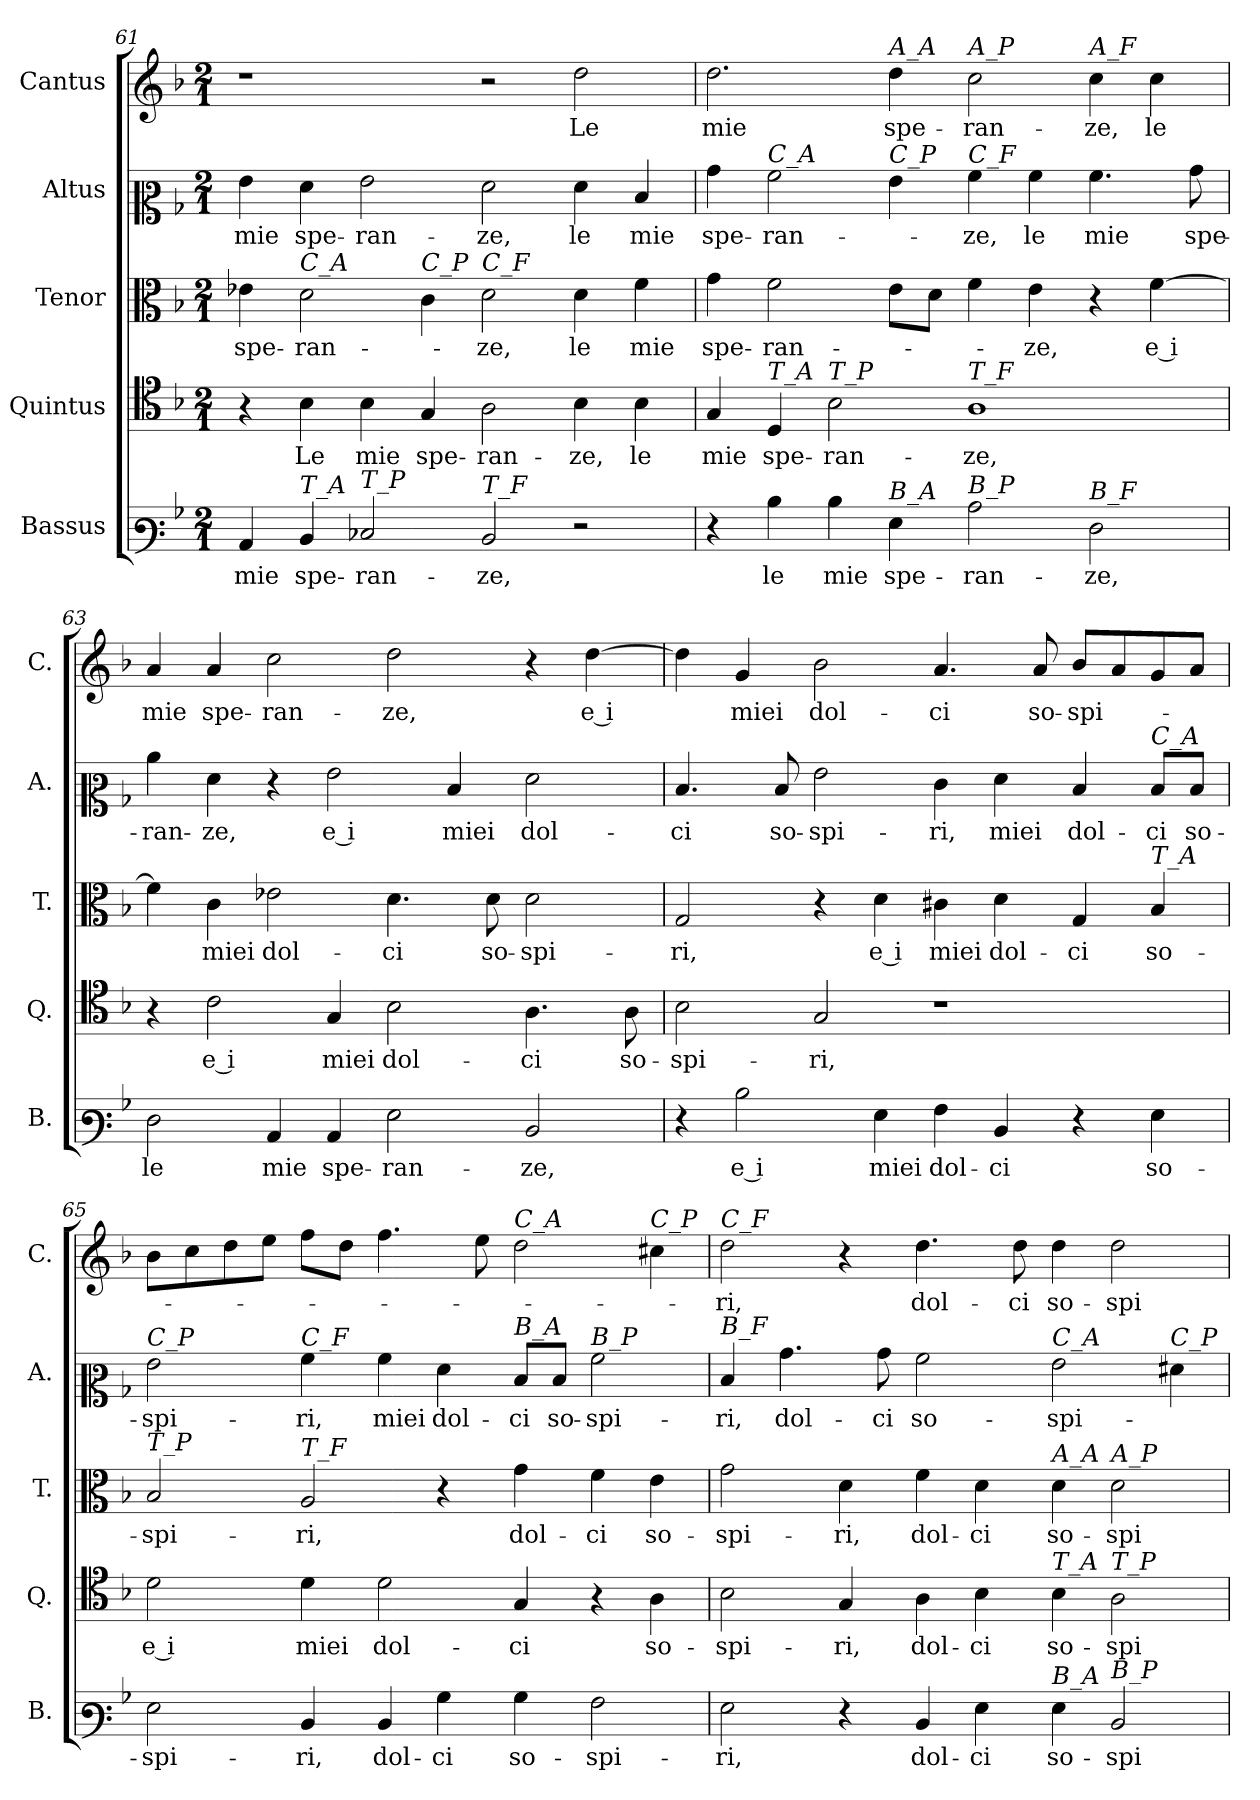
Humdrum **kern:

**kern	**text	**kern	**text	**kern	**text	**kern	**text	**kern	**text
*part5	*part5	*part4	*part4	*part3	*part3	*part2	*part2	*part1	*part1
*staff5	*staff5	*staff4	*staff4	*staff3	*staff3	*staff2	*staff2	*staff1	*staff1
*I"Bassus	*	*I"Quintus	*	*I"Tenor	*	*I"Altus	*	*I"Cantus	*
*I'B.	*	*I'Q.	*	*I'T.	*	*I'A.	*	*I'C.	*
!!LO:LB:g=z
*clefF3	*	*clefC4	*	*clefC3	*	*clefC2	*	*clefG2	*
*k[b-]	*	*k[b-]	*	*k[b-]	*	*k[b-]	*	*k[b-]	*
*M2/1	*	*M2/1	*	*M2/1	*	*M2/1	*	*M2/1	*
=61	=61	=61	=61	=61	=61	=61	=61	=61	=61
!	!LO:LY:b	!	!	!	!LO:LY:b	!	!LO:LY:b	!	!
4C/	mie	4r	.	4e-X\	spe-	4g\	mie	1r	.
!	!	!	!	!LO:TX:a:i:t=C_A	!	!	!	!	!
!LO:TX:a:i:t=T_A	!	!	!	!	!	!	!	!	!
!	!LO:LY:b	!	!LO:LY:b	!	!LO:LY:b	!	!LO:LY:b	!	!
4D/	spe-	4B-\	Le	2d\	-ran-	4f\	spe-	.	.
!LO:TX:a:i:t=T_P	!	!	!	!	!	!	!	!	!
!	!LO:LY:b	!	!LO:LY:b	!	!	!	!LO:LY:b	!	!
2E-X/	-ran-	4B-\	mie	.	.	2g\	-ran-	.	.
!	!	!	!	!LO:TX:a:i:t=C_P	!	!	!	!	!
!	!	!	!LO:LY:b	!	!	!	!	!	!
.	.	4G/	spe-	4c\	.	.	.	.	.
!	!	!	!	!LO:TX:a:i:t=C_F	!	!	!	!	!
!LO:TX:a:i:t=T_F	!	!	!	!	!	!	!	!	!
!	!LO:LY:b	!	!LO:LY:b	!	!LO:LY:b	!	!LO:LY:b	!	!
2D/	-ze,	2A\	-ran-	2d\	-ze,	2f\	-ze,	2r	.
!	!	!	!LO:LY:b	!	!LO:LY:b	!	!LO:LY:b	!	!LO:LY:b
2r	.	4B-\	-ze,	4d\	le	4f\	le	2dd\	Le
!	!	!	!LO:LY:b	!	!LO:LY:b	!	!LO:LY:b	!	!
.	.	4B-\	le	4f\	mie	4d/	mie	.	.
=62	=62	=62	=62	=62	=62	=62	=62	=62	=62
!	!	!	!LO:LY:b	!	!LO:LY:b	!	!LO:LY:b	!	!LO:LY:b
4r	.	4G/	mie	4g\	spe-	4b-\	spe-	2.dd\	mie
!	!	!	!	!	!	!LO:TX:a:i:t=C_A	!	!	!
!	!	!LO:TX:a:i:t=T_A	!	!	!	!	!	!	!
!	!LO:LY:b	!	!LO:LY:b	!	!LO:LY:b	!	!LO:LY:b	!	!
4d\	le	4D/	spe-	2f\	-ran-	2a\	-ran-	.	.
!	!	!LO:TX:a:i:t=T_P	!	!	!	!	!	!	!
!	!LO:LY:b	!	!LO:LY:b	!	!	!	!	!	!
4d\	mie	2B-\	-ran-	.	.	.	.	.	.
!	!	!	!	!	!	!	!	!LO:TX:a:i:t=A_A	!
!	!	!	!	!	!	!LO:TX:a:i:t=C_P	!	!	!
!LO:TX:a:i:t=B_A	!	!	!	!	!	!	!	!	!
!	!LO:LY:b	!	!	!	!	!	!	!	!LO:LY:b
4G\	spe-	.	.	8e\L	.	4g\	.	4dd\	spe-
.	.	.	.	8d\J	.	.	.	.	.
!	!	!	!	!	!	!	!	!LO:TX:a:i:t=A_P	!
!	!	!	!	!	!	!LO:TX:a:i:t=C_F	!	!	!
!	!	!LO:TX:a:i:t=T_F	!	!	!	!	!	!	!
!LO:TX:a:i:t=B_P	!	!	!	!	!	!	!	!	!
!	!LO:LY:b	!	!LO:LY:b	!	!	!	!LO:LY:b	!	!LO:LY:b
2c\	-ran-	1A	-ze,	4f\	.	4a\	-ze,	2cc\	-ran-
!	!	!	!	!	!LO:LY:b	!	!LO:LY:b	!	!
.	.	.	.	4e\	-ze,	4a\	le	.	.
!	!	!	!	!	!	!	!	!LO:TX:a:i:t=A_F	!
!LO:TX:a:i:t=B_F	!	!	!	!	!	!	!	!	!
!	!LO:LY:b	!	!	!	!	!	!LO:LY:b	!	!LO:LY:b
2F\	-ze,	.	.	4r	.	4.a\	mie	4cc\	-ze,
!	!	!	!	!	!LO:LY:b	!	!	!	!LO:LY:b
.	.	.	.	[4f\	e i	.	.	4cc\	le
!	!	!	!	!	!	!	!LO:LY:b	!	!
.	.	.	.	.	.	8b-\	spe-	.	.
=63	=63	=63	=63	=63	=63	=63	=63	=63	=63
!	!LO:LY:b	!	!	!	!	!	!LO:LY:b	!	!LO:LY:b
2F\	le	4r	.	4f\]	.	4cc\	-ran-	4a/	mie
!	!	!	!LO:LY:b	!	!LO:LY:b	!	!LO:LY:b	!	!LO:LY:b
.	.	2c\	e i	4c\	miei	4f\	-ze,	4a/	spe-
!	!LO:LY:b	!	!	!	!LO:LY:b	!	!	!	!LO:LY:b
4C/	mie	.	.	2e-X\	dol-	4r	.	2cc\	-ran-
!	!LO:LY:b	!	!LO:LY:b	!	!	!	!LO:LY:b	!	!
4C/	spe-	4G/	miei	.	.	2g\	e i	.	.
!	!LO:LY:b	!	!LO:LY:b	!	!LO:LY:b	!	!	!	!LO:LY:b
2G\	-ran-	2B-\	dol-	4.d\	-ci	.	.	2dd\	-ze,
!	!	!	!	!	!	!	!LO:LY:b	!	!
.	.	.	.	.	.	4d/	miei	.	.
!	!	!	!	!	!LO:LY:b	!	!	!	!
.	.	.	.	8d\	so-	.	.	.	.
!	!LO:LY:b	!	!LO:LY:b	!	!LO:LY:b	!	!LO:LY:b	!	!
2D/	-ze,	4.A\	-ci	2d\	-spi-	2f\	dol-	4r	.
!	!	!	!	!	!	!	!	!	!LO:LY:b
.	.	.	.	.	.	.	.	[4dd\	e i
!	!	!	!LO:LY:b	!	!	!	!	!	!
.	.	8A\	so-	.	.	.	.	.	.
!!LO:PB:g=z
=64	=64	=64	=64	=64	=64	=64	=64	=64	=64
!	!	!	!LO:LY:b	!	!LO:LY:b	!	!LO:LY:b	!	!
4r	.	2B-\	-spi-	2G/	-ri,	4.d/	-ci	4dd\]	.
!	!LO:LY:b	!	!	!	!	!	!	!	!LO:LY:b
2d\	e i	.	.	.	.	.	.	4g/	miei
!	!	!	!	!	!	!	!LO:LY:b	!	!
.	.	.	.	.	.	8d/	so-	.	.
!	!	!	!LO:LY:b	!	!	!	!LO:LY:b	!	!LO:LY:b
.	.	2G/	-ri,	4r	.	2g\	-spi-	2b-\	dol-
!	!LO:LY:b	!	!	!	!LO:LY:b	!	!	!	!
4G\	miei	.	.	4d\	e i	.	.	.	.
!	!LO:LY:b	!	!	!	!LO:LY:b	!	!LO:LY:b	!	!LO:LY:b
4A\	dol-	1r	.	4c#X\	miei	4e\	-ri,	4.a/	-ci
!	!LO:LY:b	!	!	!	!LO:LY:b	!	!LO:LY:b	!	!
4D/	-ci	.	.	4d\	dol-	4f\	miei	.	.
!	!	!	!	!	!	!	!	!	!LO:LY:b
.	.	.	.	.	.	.	.	8a/	so-
!	!	!	!	!	!LO:LY:b	!	!LO:LY:b	!	!LO:LY:b
4r	.	.	.	4G/	-ci	4d/	dol-	8b-/L	-spi-
.	.	.	.	.	.	.	.	8a/	.
!	!	!	!	!	!	!LO:TX:a:i:t=C_A	!	!	!
!	!	!	!	!LO:TX:a:i:t=T_A	!	!	!	!	!
!	!LO:LY:b	!	!	!	!LO:LY:b	!	!LO:LY:b	!	!
4G\	so-	.	.	4B-/	so-	8d/L	-ci	8g/	.
!	!	!	!	!	!	!	!LO:LY:b	!	!
.	.	.	.	.	.	8d/J	so-	8a/J	.
=65	=65	=65	=65	=65	=65	=65	=65	=65	=65
!	!	!	!	!	!	!LO:TX:a:i:t=C_P	!	!	!
!	!	!	!	!LO:TX:a:i:t=T_P	!	!	!	!	!
!	!LO:LY:b	!	!LO:LY:b	!	!LO:LY:b	!	!LO:LY:b	!	!
2G\	-spi-	2d\	e i	2B-/	-spi-	2g\	-spi-	8b-\L	.
.	.	.	.	.	.	.	.	8cc\	.
.	.	.	.	.	.	.	.	8dd\	.
.	.	.	.	.	.	.	.	8ee\J	.
!	!	!	!	!	!	!LO:TX:a:i:t=C_F	!	!	!
!	!	!	!	!LO:TX:a:i:t=T_F	!	!	!	!	!
!	!LO:LY:b	!	!LO:LY:b	!	!LO:LY:b	!	!LO:LY:b	!	!
4D/	-ri,	4d\	miei	2A/	-ri,	4a\	-ri,	8ff\L	.
.	.	.	.	.	.	.	.	8dd\J	.
!	!LO:LY:b	!	!LO:LY:b	!	!	!	!LO:LY:b	!	!
4D/	dol-	2d\	dol-	.	.	4a\	miei	4.ff\	.
!	!LO:LY:b	!	!	!	!	!	!LO:LY:b	!	!
4B-\	-ci	.	.	4r	.	4f\	dol-	.	.
.	.	.	.	.	.	.	.	8ee\	.
!	!	!	!	!	!	!	!	!LO:TX:a:i:t=C_A	!
!	!	!	!	!	!	!LO:TX:a:i:t=B_A	!	!	!
!	!LO:LY:b	!	!LO:LY:b	!	!LO:LY:b	!	!LO:LY:b	!	!
4B-\	so-	4G/	-ci	4g\	dol-	8d/L	-ci	2dd\	.
!	!	!	!	!	!	!	!LO:LY:b	!	!
.	.	.	.	.	.	8d/J	so-	.	.
!	!	!	!	!	!	!LO:TX:a:i:t=B_P	!	!	!
!	!LO:LY:b	!	!	!	!LO:LY:b	!	!LO:LY:b	!	!
2A\	-spi-	4r	.	4f\	-ci	2a\	-spi-	.	.
!	!	!	!	!	!	!	!	!LO:TX:a:i:t=C_P	!
!	!	!	!LO:LY:b	!	!LO:LY:b	!	!	!	!
.	.	4A\	so-	4e\	so-	.	.	4cc#X\	.
=66	=66	=66	=66	=66	=66	=66	=66	=66	=66
!	!	!	!	!	!	!	!	!LO:TX:a:i:t=C_F	!
!	!	!	!	!	!	!LO:TX:a:i:t=B_F	!	!	!
!	!LO:LY:b	!	!LO:LY:b	!	!LO:LY:b	!	!LO:LY:b	!	!LO:LY:b
2G\	-ri,	2B-\	-spi-	2g\	-spi-	4d/	-ri,	2dd\	-ri,
!	!	!	!	!	!	!	!LO:LY:b	!	!
.	.	.	.	.	.	4.b-\	dol-	.	.
!	!	!	!LO:LY:b	!	!LO:LY:b	!	!	!	!
4r	.	4G/	-ri,	4d\	-ri,	.	.	4r	.
!	!	!	!	!	!	!	!LO:LY:b	!	!
.	.	.	.	.	.	8b-\	-ci	.	.
!	!LO:LY:b	!	!LO:LY:b	!	!LO:LY:b	!	!LO:LY:b	!	!LO:LY:b
4D/	dol-	4A\	dol-	4f\	dol-	2a\	so-	4.dd\	dol-
!	!LO:LY:b	!	!LO:LY:b	!	!LO:LY:b	!	!	!	!
4G\	-ci	4B-\	-ci	4d\	-ci	.	.	.	.
!	!	!	!	!	!	!	!	!	!LO:LY:b
.	.	.	.	.	.	.	.	8dd\	-ci
!	!	!	!	!	!	!LO:TX:a:i:t=C_A	!	!	!
!	!	!	!	!LO:TX:a:i:t=A_A	!	!	!	!	!
!	!	!LO:TX:a:i:t=T_A	!	!	!	!	!	!	!
!LO:TX:a:i:t=B_A	!	!	!	!	!	!	!	!	!
!	!LO:LY:b	!	!LO:LY:b	!	!LO:LY:b	!	!LO:LY:b	!	!LO:LY:b
4G\	so-	4B-\	so-	4d\	so-	2g\	-spi-	4dd\	so-
!	!	!	!	!LO:TX:a:i:t=A_P	!	!	!	!	!
!	!	!LO:TX:a:i:t=T_P	!	!	!	!	!	!	!
!LO:TX:a:i:t=B_P	!	!	!	!	!	!	!	!	!
!	!LO:LY:b	!	!LO:LY:b	!	!LO:LY:b	!	!	!	!LO:LY:b
2D/	spi-	2A\	-spi-	2d\	-spi-	.	.	2dd\	-spi-
!	!	!	!	!	!	!LO:TX:a:i:t=C_P	!	!	!
.	.	.	.	.	.	4f#X\	.	.	.
=	=	=	=	=	=	=	=	=	=
*-	*-	*-	*-	*-	*-	*-	*-	*-	*-
